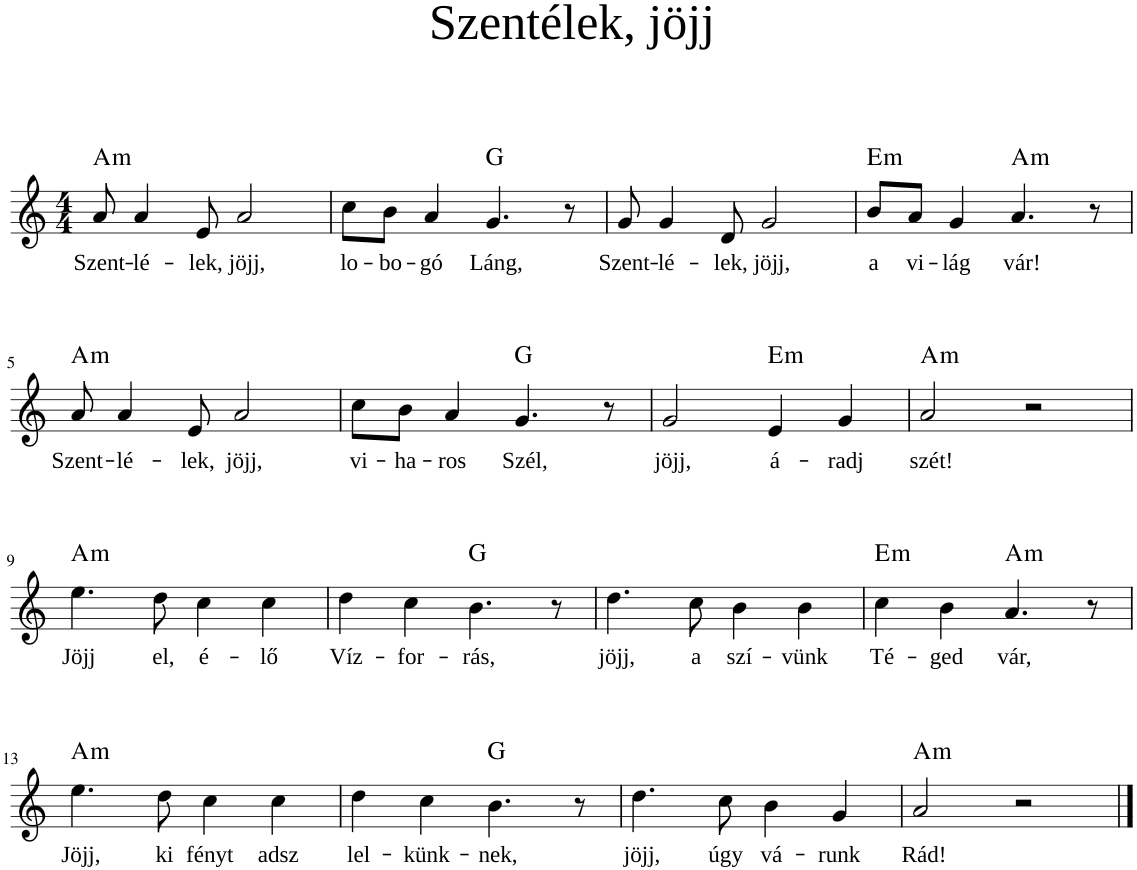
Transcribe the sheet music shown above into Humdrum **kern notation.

**kern	**text	**harte
*part1	*part1	*part1
*staff1	*staff1	*
*I"Piano	*	*
*I'Pno	*	*
*clefG2	*	*
*k[]	*	*
*M4/4	*	*
=1	=1	=1
!	!LO:LY:b	!LO:H:kt=m
8a/	Szent-	A:min
!	!LO:LY:b	!
4a/	-lé-	.
!	!LO:LY:b	!
8e/	-lek,	.
!	!LO:LY:b	!
2a/	jöjj,	.
=2	=2	=2
!	!LO:LY:b	!
8cc\L	lo-	.
!	!LO:LY:b	!
8b\J	-bo-	.
!	!LO:LY:b	!
4a/	-gó	.
!	!LO:LY:b	!LO:H:kt=N.C.
4.g/	Láng,	N
8r	.	.
=3	=3	=3
!	!LO:LY:b	!
8g/	Szent-	.
!	!LO:LY:b	!
4g/	-lé-	.
!	!LO:LY:b	!
8d/	-lek,	.
!	!LO:LY:b	!
2g/	jöjj,	.
=4	=4	=4
!	!LO:LY:b	!LO:H:kt=m
8b/L	a	E:min
!	!LO:LY:b	!
8a/J	vi-	.
!	!LO:LY:b	!
4g/	-lág	.
!	!LO:LY:b	!LO:H:kt=m
4.a/	vár!	A:min
8r	.	.
!!LO:LB:g=z
=5	=5	=5
!	!LO:LY:b	!LO:H:kt=m
8a/	Szent-	A:min
!	!LO:LY:b	!
4a/	-lé-	.
!	!LO:LY:b	!
8e/	-lek,	.
!	!LO:LY:b	!
2a/	jöjj,	.
=6	=6	=6
!	!LO:LY:b	!
8cc\L	vi-	.
!	!LO:LY:b	!
8b\J	-ha-	.
!	!LO:LY:b	!
4a/	-ros	.
!	!LO:LY:b	!LO:H:kt=N.C.
4.g/	Szél,	N
8r	.	.
=7	=7	=7
!	!LO:LY:b	!
2g/	jöjj,	.
!	!LO:LY:b	!LO:H:kt=m
4e/	á-	E:min
!	!LO:LY:b	!
4g/	-radj	.
=8	=8	=8
!	!LO:LY:b	!LO:H:kt=m
2a/	szét!	A:min
2r	.	.
!!LO:LB:g=z
=9	=9	=9
!	!LO:LY:b	!LO:H:kt=m
4.ee\	Jöjj	A:min
!	!LO:LY:b	!
8dd\	el,	.
!	!LO:LY:b	!
4cc\	é-	.
!	!LO:LY:b	!
4cc\	-lő	.
=10	=10	=10
!	!LO:LY:b	!
4dd\	Víz-	.
!	!LO:LY:b	!
4cc\	-for-	.
!	!LO:LY:b	!LO:H:kt=N.C.
4.b\	-rás,	N
8r	.	.
=11	=11	=11
!	!LO:LY:b	!
4.dd\	jöjj,	.
!	!LO:LY:b	!
8cc\	a	.
!	!LO:LY:b	!
4b\	szí-	.
!	!LO:LY:b	!
4b\	-vünk	.
=12	=12	=12
!	!LO:LY:b	!LO:H:kt=m
4cc\	Té-	E:min
!	!LO:LY:b	!
4b\	-ged	.
!	!LO:LY:b	!LO:H:kt=m
4.a/	vár,	A:min
8r	.	.
!!LO:LB:g=z
=13	=13	=13
!	!LO:LY:b	!LO:H:kt=m
4.ee\	Jöjj,	A:min
!	!LO:LY:b	!
8dd\	ki	.
!	!LO:LY:b	!
4cc\	fényt	.
!	!LO:LY:b	!
4cc\	adsz	.
=14	=14	=14
!	!LO:LY:b	!
4dd\	lel-	.
!	!LO:LY:b	!
4cc\	-künk-	.
!	!LO:LY:b	!LO:H:kt=N.C.
4.b\	-nek,	N
8r	.	.
=15	=15	=15
!	!LO:LY:b	!
4.dd\	jöjj,	.
!	!LO:LY:b	!
8cc\	úgy	.
!	!LO:LY:b	!
4b\	vá-	.
!	!LO:LY:b	!
4g/	-runk	.
=16	=16	=16
!	!LO:LY:b	!LO:H:kt=m
2a/	Rád!	A:min
2r	.	.
==	==	==
*-	*-	*-
